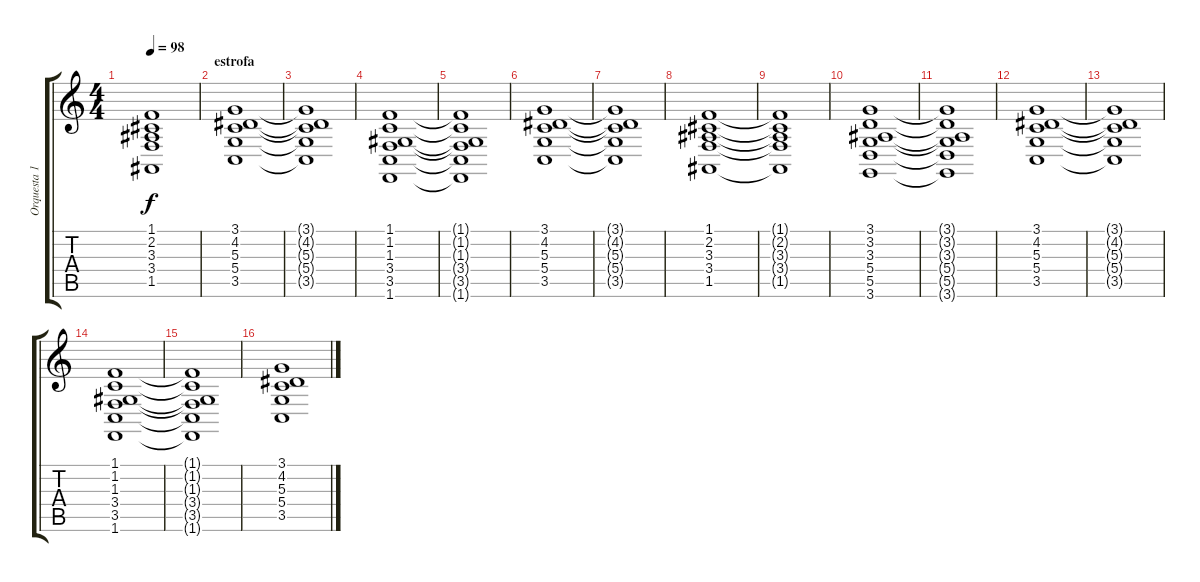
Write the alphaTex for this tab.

\track ("Orquesta 1" "Orquesta 1") {instrument stringensemble1}
\staff {score tabs}
\tuning (E4 B3 G3 D3 A2 E2) {hide}
\ts (4 4)
\tempo 98
\clef g2
\ks c
(1.1{t} 2.2{t} 3.3{t} 3.4{t} 1.5{t}).1{dy f} |
\section ("" "estrofa")
(3.1 4.2 5.3 5.4 3.5).1 |
(3.1{t} 4.2{t} 5.3{t} 5.4{t} 3.5{t}).1 |
(1.1 1.2 1.3 3.4 3.5 1.6).1 |
(1.1{t} 1.2{t} 1.3{t} 3.4{t} 3.5{t} 1.6{t}).1 |
(3.1 4.2 5.3 5.4 3.5).1 |
(3.1{t} 4.2{t} 5.3{t} 5.4{t} 3.5{t}).1 |
(1.1 2.2 3.3 3.4 1.5).1 |
(1.1{t} 2.2{t} 3.3{t} 3.4{t} 1.5{t}).1 |
(3.1 3.2 3.3 5.4 5.5 3.6).1 |
(3.1{t} 3.2{t} 3.3{t} 5.4{t} 5.5{t} 3.6{t}).1 |
\section ("" "")
(3.1 4.2 5.3 5.4 3.5).1 |
(3.1{t} 4.2{t} 5.3{t} 5.4{t} 3.5{t}).1 |
(1.1 1.2 1.3 3.4 3.5 1.6).1 |
(1.1{t} 1.2{t} 1.3{t} 3.4{t} 3.5{t} 1.6{t}).1 |
(3.1 4.2 5.3 5.4 3.5).1
